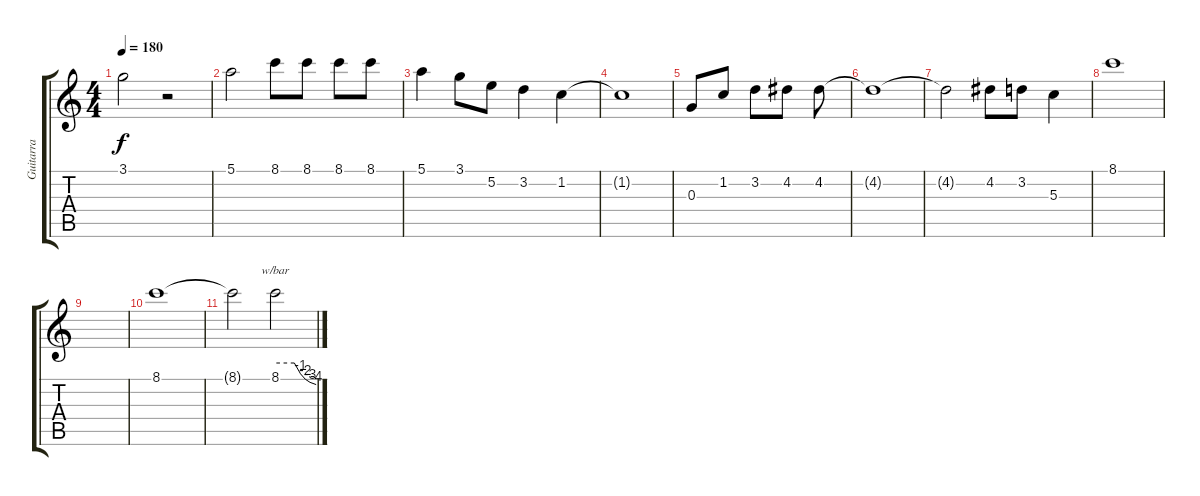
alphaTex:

\track ("Guitarra" "Guitarra") {instrument overdrivenguitar}
\staff {score tabs}
\tuning (E4 B3 G3 D3 A2 E2) {hide}
\ts (4 4)
\tempo 180
\clef g2
\ks c
3.1{t}.2{dy f} r.2 |
5.1.2 8.1.8 8.1.8 8.1.8 8.1.8 |
5.1.4 3.1.8 5.2.8 3.2.4 1.2.4 |
1.2{t}.1 |
0.3.8 1.2.8 3.2.8 4.2.8 4.2.8 |
4.2{t}.1 |
4.2{t}.2 4.2.8 3.2.8 5.3.4 |
8.1.1 |
|
8.1.1 |
8.1{t}.2 8.1.2{tbe (custom default 0 0 28 0 37 -4 44 -8 51 -12 60 -16)}
